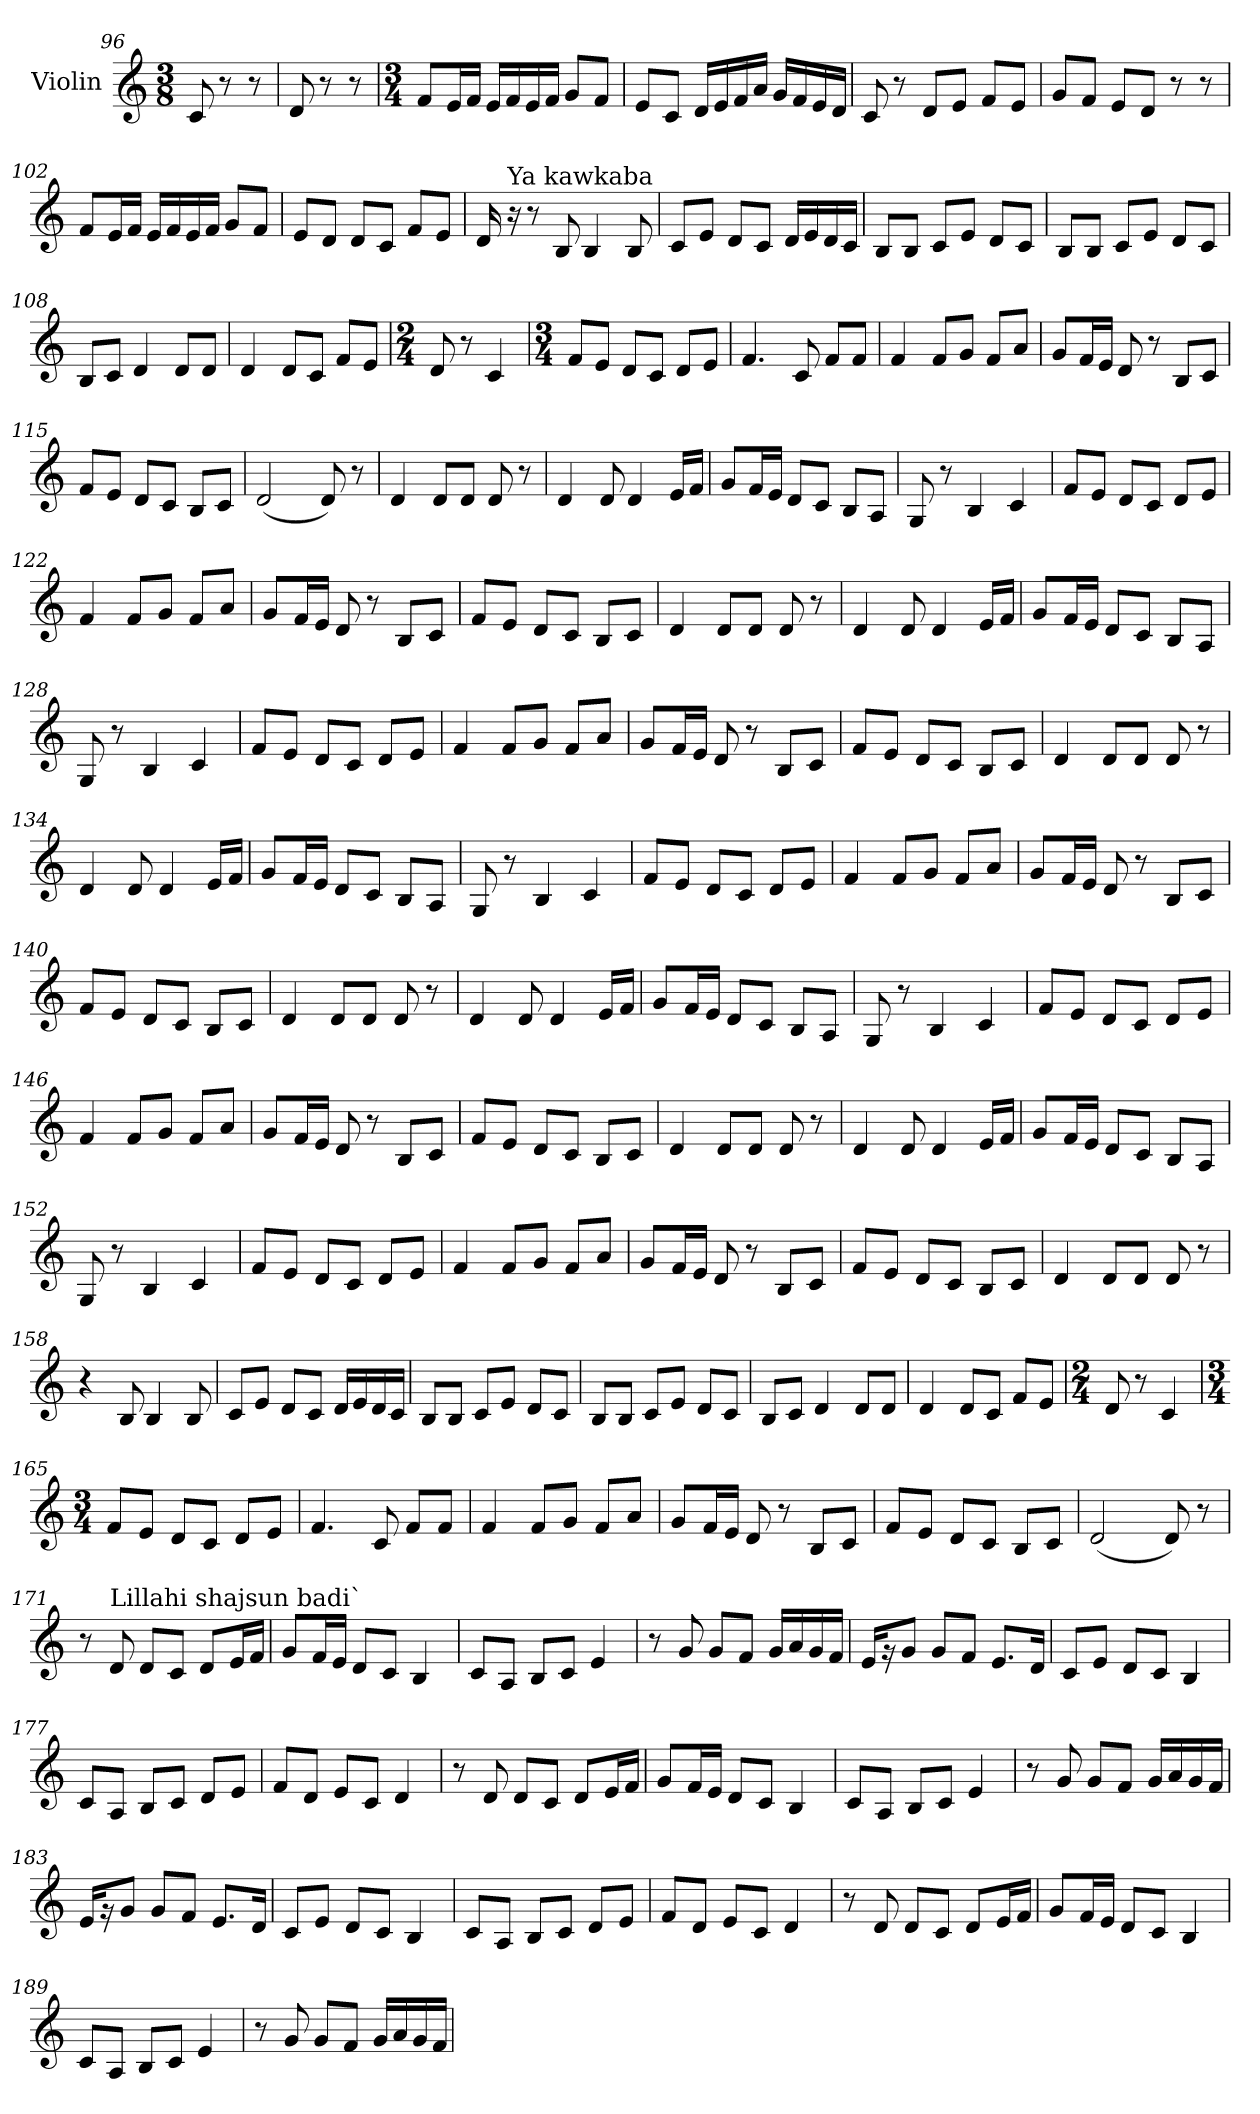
**kern
*part1
*staff1
*I"Violin
*clefG2
*k[]
*C:
*M3/8
=96
8c/
8r
8r
=97
8d/
8r
8r
=98
*M3/4
8f/L
16e/L
16f/JJ
16e/LL
16f/
16e/
16f/JJ
8g/L
8f/J
=99
8e/L
8c/J
16d/LL
16e/
16f/
16a/JJ
16g/LL
16f/
16e/
16d/JJ
!!LO:LB:g=z
=100
8c/
8r
8d/L
8e/J
8f/L
8e/J
=101
8g/L
8f/J
8e/L
8d/J
8r
8r
=102
8f/L
16e/L
16f/JJ
16e/LL
16f/
16e/
16f/JJ
8g/L
8f/J
=103
8e/L
8d/J
8d/L
8c/J
8f/L
8e/J
=104
16d/
!LO:TX:a:t=Ya kawkaba
16r
8r
8B/
4B/
8B/
!!LO:LB:g=z
=105
8c/L
8e/J
8d/L
8c/J
16d/LL
16e/
16d/
16c/JJ
=106
8B/L
8B/J
8c/L
8e/J
8d/L
8c/J
=107
8B/L
8B/J
8c/L
8e/J
8d/L
8c/J
=108
8B/L
8c/J
4d/
8d/L
8d/J
=109
4d/
8d/L
8c/J
8f/L
8e/J
=110
*M2/4
8d/
8r
4c/
!!LO:LB:g=z
=111
*M3/4
8f/L
8e/J
8d/L
8c/J
8d/L
8e/J
=112
4.f/
8c/
8f/L
8f/J
=113
4f/
8f/L
8g/J
8f/L
8a/J
=114
8g/L
16f/L
16e/JJ
8d/
8r
8B/L
8c/J
=115
8f/L
8e/J
8d/L
8c/J
8B/L
8c/J
=116
(2d/
8d/)
8r
!!LO:PB:g=z
=117
4d/
8d/L
8d/J
8d/
8r
=118
4d/
8d/
4d/
16e/LL
16f/JJ
=119
8g/L
16f/L
16e/JJ
8d/L
8c/J
8B/L
8A/J
=120
8G/
8r
4B/
4c/
=121
8f/L
8e/J
8d/L
8c/J
8d/L
8e/J
=122
4f/
8f/L
8g/J
8f/L
8a/J
!!LO:LB:g=z
=123
8g/L
16f/L
16e/JJ
8d/
8r
8B/L
8c/J
=124
8f/L
8e/J
8d/L
8c/J
8B/L
8c/J
=125
4d/
8d/L
8d/J
8d/
8r
=126
4d/
8d/
4d/
16e/LL
16f/JJ
=127
8g/L
16f/L
16e/JJ
8d/L
8c/J
8B/L
8A/J
=128
8G/
8r
4B/
4c/
!!LO:LB:g=z
=129
8f/L
8e/J
8d/L
8c/J
8d/L
8e/J
=130
4f/
8f/L
8g/J
8f/L
8a/J
=131
8g/L
16f/L
16e/JJ
8d/
8r
8B/L
8c/J
=132
8f/L
8e/J
8d/L
8c/J
8B/L
8c/J
=133
4d/
8d/L
8d/J
8d/
8r
=134
4d/
8d/
4d/
16e/LL
16f/JJ
!!LO:LB:g=z
=135
8g/L
16f/L
16e/JJ
8d/L
8c/J
8B/L
8A/J
=136
8G/
8r
4B/
4c/
=137
8f/L
8e/J
8d/L
8c/J
8d/L
8e/J
=138
4f/
8f/L
8g/J
8f/L
8a/J
=139
8g/L
16f/L
16e/JJ
8d/
8r
8B/L
8c/J
=140
8f/L
8e/J
8d/L
8c/J
8B/L
8c/J
!!LO:LB:g=z
=141
4d/
8d/L
8d/J
8d/
8r
=142
4d/
8d/
4d/
16e/LL
16f/JJ
=143
8g/L
16f/L
16e/JJ
8d/L
8c/J
8B/L
8A/J
=144
8G/
8r
4B/
4c/
=145
8f/L
8e/J
8d/L
8c/J
8d/L
8e/J
=146
4f/
8f/L
8g/J
8f/L
8a/J
!!LO:LB:g=z
=147
8g/L
16f/L
16e/JJ
8d/
8r
8B/L
8c/J
=148
8f/L
8e/J
8d/L
8c/J
8B/L
8c/J
=149
4d/
8d/L
8d/J
8d/
8r
=150
4d/
8d/
4d/
16e/LL
16f/JJ
=151
8g/L
16f/L
16e/JJ
8d/L
8c/J
8B/L
8A/J
=152
8G/
8r
4B/
4c/
!!LO:LB:g=z
=153
8f/L
8e/J
8d/L
8c/J
8d/L
8e/J
=154
4f/
8f/L
8g/J
8f/L
8a/J
=155
8g/L
16f/L
16e/JJ
8d/
8r
8B/L
8c/J
=156
8f/L
8e/J
8d/L
8c/J
8B/L
8c/J
=157
4d/
8d/L
8d/J
8d/
8r
=158
4r
8B/
4B/
8B/
!!LO:LB:g=z
=159
8c/L
8e/J
8d/L
8c/J
16d/LL
16e/
16d/
16c/JJ
=160
8B/L
8B/J
8c/L
8e/J
8d/L
8c/J
=161
8B/L
8B/J
8c/L
8e/J
8d/L
8c/J
=162
8B/L
8c/J
4d/
8d/L
8d/J
=163
4d/
8d/L
8c/J
8f/L
8e/J
=164
*M2/4
8d/
8r
4c/
!!LO:PB:g=z
=165
*M3/4
8f/L
8e/J
8d/L
8c/J
8d/L
8e/J
=166
4.f/
8c/
8f/L
8f/J
=167
4f/
8f/L
8g/J
8f/L
8a/J
=168
8g/L
16f/L
16e/JJ
8d/
8r
8B/L
8c/J
=169
8f/L
8e/J
8d/L
8c/J
8B/L
8c/J
=170
(2d/
8d/)
8r
!!LO:LB:g=z
=171
8r
!LO:TX:a:t=Lillahi shajsun badi`
8d/
8d/L
8c/J
8d/L
16e/L
16f/JJ
=172
8g/L
16f/L
16e/JJ
8d/L
8c/J
4B/
=173
8c/L
8A/J
8B/L
8c/J
4e/
=174
8r
8g/
8g/L
8f/J
16g/LL
16a/
16g/
16f/JJ
=175
16e/KL
16r
8g/J
8g/L
8f/J
8.e/L
16d/Jk
!!LO:LB:g=z
=176
8c/L
8e/J
8d/L
8c/J
4B/
=177
8c/L
8A/J
8B/L
8c/J
8d/L
8e/J
=178
8f/L
8d/J
8e/L
8c/J
4d/
=179
8r
8d/
8d/L
8c/J
8d/L
16e/L
16f/JJ
=180
8g/L
16f/L
16e/JJ
8d/L
8c/J
4B/
=181
8c/L
8A/J
8B/L
8c/J
4e/
!!LO:LB:g=z
=182
8r
8g/
8g/L
8f/J
16g/LL
16a/
16g/
16f/JJ
=183
16e/KL
16r
8g/J
8g/L
8f/J
8.e/L
16d/Jk
=184
8c/L
8e/J
8d/L
8c/J
4B/
=185
8c/L
8A/J
8B/L
8c/J
8d/L
8e/J
=186
8f/L
8d/J
8e/L
8c/J
4d/
=187
8r
8d/
8d/L
8c/J
8d/L
16e/L
16f/JJ
!!LO:LB:g=z
=188
8g/L
16f/L
16e/JJ
8d/L
8c/J
4B/
=189
8c/L
8A/J
8B/L
8c/J
4e/
=190
8r
8g/
8g/L
8f/J
16g/LL
16a/
16g/
16f/JJ
=
*-
